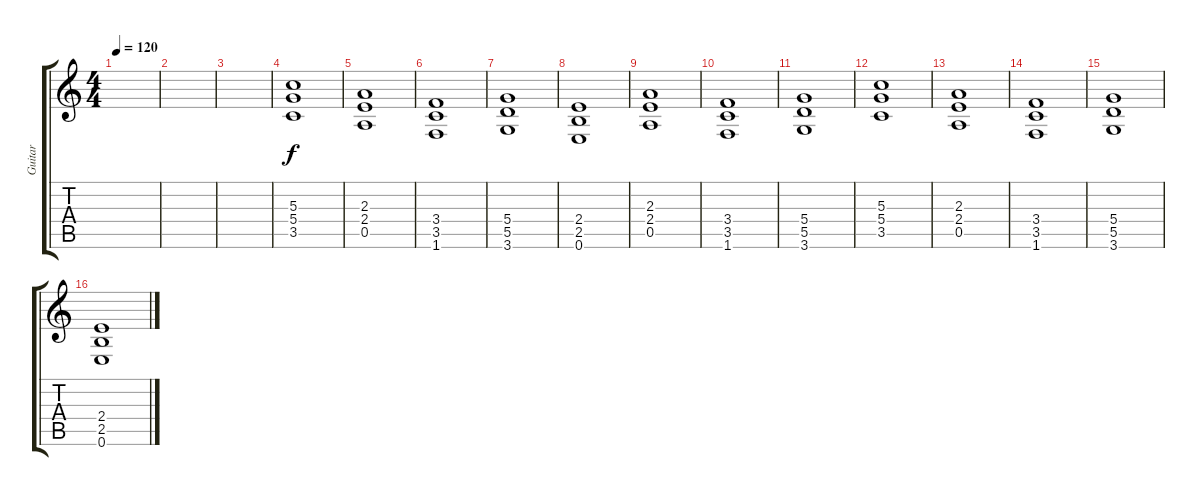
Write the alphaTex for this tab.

\track ("Guitar" "Guitar") {instrument overdrivenguitar}
\staff {score tabs}
\tuning (E4 B3 G3 D3 A2 E2) {hide}
\ts (4 4)
\tempo 120
\clef g2
\ks c
|
|
|
(5.3 5.4 3.5).1 |
(2.3 2.4 0.5).1 |
(3.4 3.5 1.6).1 |
(5.4 5.5 3.6).1 |
(2.4 2.5 0.6).1 |
(2.3 2.4 0.5).1 |
(3.4 3.5 1.6).1 |
(5.4 5.5 3.6).1 |
(5.3 5.4 3.5).1 |
(2.3 2.4 0.5).1 |
(3.4 3.5 1.6).1 |
(5.4 5.5 3.6).1 |
(2.4 2.5 0.6).1
